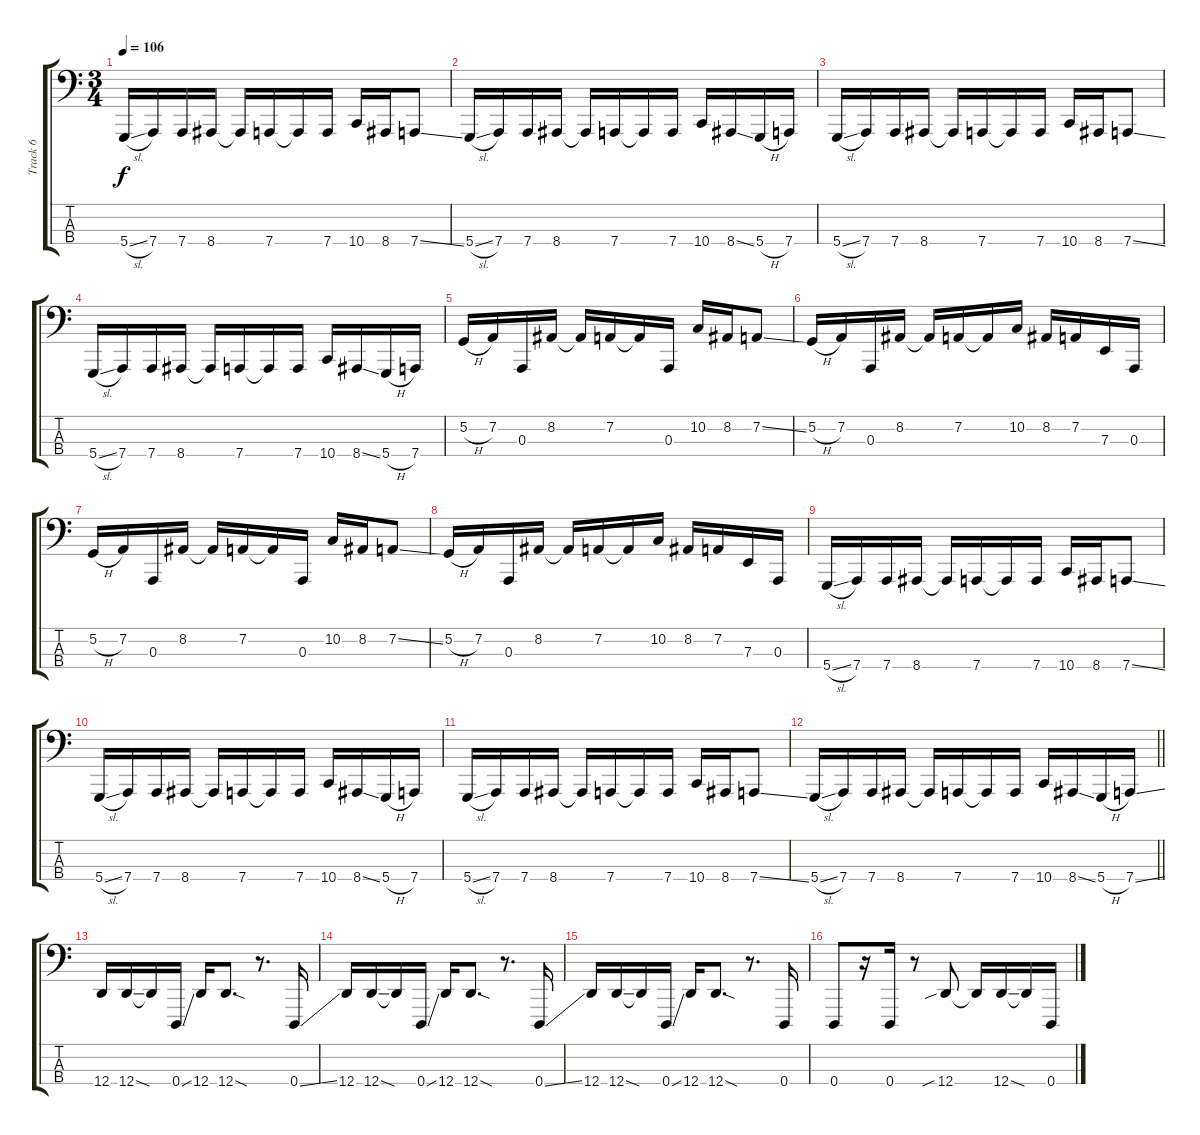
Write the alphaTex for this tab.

\track ("Track 6" "Track 6") {instrument lead8bassandlead}
\staff {score tabs}
\tuning (G2 D2 A1 D1) {hide}
\ts (3 4)
\tempo 106
\clef f4
\ks c
5.4{sl}.16{dy f} 7.4.16 7.4.16 8.4.16 8.4{t}.16 7.4.16 7.4{t}.16 7.4.16 10.4.16 8.4.16 7.4{ss}.8 |
5.4{sl}.16 7.4.16 7.4.16 8.4.16 8.4{t}.16 7.4.16 7.4{t}.16 7.4.16 10.4.16 8.4{ss}.16 5.4{h}.16 7.4.16 |
5.4{sl}.16 7.4.16 7.4.16 8.4.16 8.4{t}.16 7.4.16 7.4{t}.16 7.4.16 10.4.16 8.4.16 7.4{ss}.8 |
5.4{sl}.16 7.4.16 7.4.16 8.4.16 8.4{t}.16 7.4.16 7.4{t}.16 7.4.16 10.4.16 8.4{ss}.16 5.4{h}.16 7.4.16 |
5.2{h}.16 7.2.16 0.3.16 8.2.16 8.2{t}.16 7.2.16 7.2{t}.16 0.3.16 10.2.16 8.2.16 7.2{ss}.8 |
5.2{h}.16 7.2.16 0.3.16 8.2.16 8.2{t}.16 7.2.16 7.2{t}.16 10.2.16 8.2.16 7.2.16 7.3.16 0.3.16 |
5.2{h}.16 7.2.16 0.3.16 8.2.16 8.2{t}.16 7.2.16 7.2{t}.16 0.3.16 10.2.16 8.2.16 7.2{ss}.8 |
5.2{h}.16 7.2.16 0.3.16 8.2.16 8.2{t}.16 7.2.16 7.2{t}.16 10.2.16 8.2.16 7.2.16 7.3.16 0.3.16 |
5.4{sl}.16 7.4.16 7.4.16 8.4.16 8.4{t}.16 7.4.16 7.4{t}.16 7.4.16 10.4.16 8.4.16 7.4{ss}.8 |
5.4{sl}.16 7.4.16 7.4.16 8.4.16 8.4{t}.16 7.4.16 7.4{t}.16 7.4.16 10.4.16 8.4{ss}.16 5.4{h}.16 7.4.16 |
5.4{sl}.16 7.4.16 7.4.16 8.4.16 8.4{t}.16 7.4.16 7.4{t}.16 7.4.16 10.4.16 8.4.16 7.4{ss}.8 |
\barLineRight lightlight
5.4{sl}.16 7.4.16 7.4.16 8.4.16 8.4{t}.16 7.4.16 7.4{t}.16 7.4.16 10.4.16 8.4{ss}.16 5.4{h}.16 7.4{ss}.16 |
\section ("" "")
12.4.16 12.4{ss}.16 12.4{t}.16 0.4{ss}.16 12.4.16 12.4{sod}.8{d} r.8{d} 0.4{ss}.16 |
12.4.16 12.4{ss}.16 12.4{t}.16 0.4{ss}.16 12.4.16 12.4{sod}.8{d} r.8{d} 0.4{ss}.16 |
12.4.16 12.4{ss}.16 12.4{t}.16 0.4{ss}.16 12.4.16 12.4{sod}.8{d} r.8{d} 0.4.16 |
0.4.8 r.16 0.4.16 r.8 12.4{sib}.8 12.4{t}.16 12.4{ss}.16 12.4{t}.16 0.4{ss}.16
